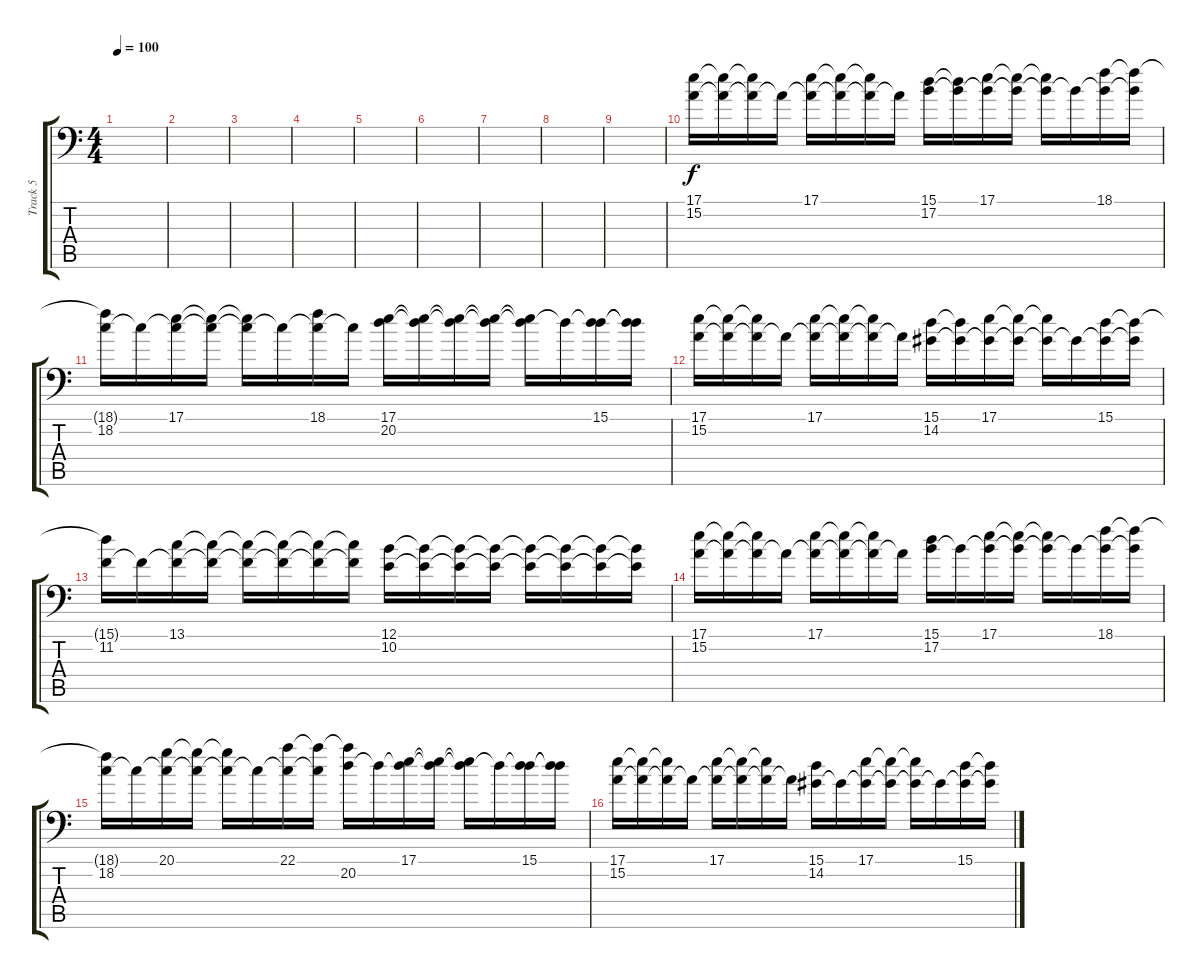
\track ("Track 5" "Track 5") {instrument acousticgrandpiano}
\staff {score tabs}
\tuning (B3 Gb3 D3 A2 E2 A1) {hide}
\ts (4 4)
\tempo 100
\clef f4
\ks c
|
|
|
|
|
|
|
|
|
(17.1 15.2).16 (17.1{t} 15.2{t}).16 (17.1{t} 15.2{t}).16 15.2{t}.16 (17.1 15.2{t}).16 (17.1{t} 15.2{t}).16 (17.1{t} 15.2{t}).16 15.2{t}.16 (15.1 17.2).16 (15.1{t} 17.2{t}).16 (17.1 17.2{t}).16 (17.1{t} 17.2{t}).16 (17.1{t} 17.2{t}).16 17.2{t}.16 (18.1 17.2{t}).16 (18.1{t} 17.2{t}).16 |
(18.1{t} 18.2).16 18.2{t}.16 (17.1 18.2{t}).16 (17.1{t} 18.2{t}).16 (17.1{t} 18.2{t}).16 18.2{t}.16 (18.1 18.2{t}).16 18.2{t}.16 (17.1 20.2).16 (17.1{t} 20.2{t}).16 (17.1{t} 20.2{t}).16 (17.1{t} 20.2{t}).16 (17.1{t} 20.2{t}).16 20.2{t}.16 (15.1 20.2{t}).16 (15.1{t} 20.2{t}).16 |
(17.1 15.2).16 (17.1{t} 15.2{t}).16 (17.1{t} 15.2{t}).16 15.2{t}.16 (17.1 15.2{t}).16 (17.1{t} 15.2{t}).16 (17.1{t} 15.2{t}).16 15.2{t}.16 (15.1 14.2).16 (15.1{t} 14.2{t}).16 (17.1 14.2{t}).16 (17.1{t} 14.2{t}).16 (17.1{t} 14.2{t}).16 14.2{t}.16 (15.1 14.2{t}).16 (15.1{t} 14.2{t}).16 |
(15.1{t} 11.2).16 11.2{t}.16 (13.1 11.2{t}).16 (13.1{t} 11.2{t}).16 (13.1{t} 11.2{t}).16 (13.1{t} 11.2{t}).16 (13.1{t} 11.2{t}).16 (13.1{t} 11.2{t}).16 (12.1 10.2).16 (12.1{t} 10.2{t}).16 (12.1{t} 10.2{t}).16 (12.1{t} 10.2{t}).16 (12.1{t} 10.2{t}).16 (12.1{t} 10.2{t}).16 (12.1{t} 10.2{t}).16 (12.1{t} 10.2{t}).16 |
(17.1 15.2).16 (17.1{t} 15.2{t}).16 (17.1{t} 15.2{t}).16 15.2{t}.16 (17.1 15.2{t}).16 (17.1{t} 15.2{t}).16 (17.1{t} 15.2{t}).16 15.2{t}.16 (15.1 17.2).16 17.2{t}.16 (17.1 17.2{t}).16 (17.1{t} 17.2{t}).16 (17.1{t} 17.2{t}).16 17.2{t}.16 (18.1 17.2{t}).16 (18.1{t} 17.2{t}).16 |
(18.1{t} 18.2).16 18.2{t}.16 (20.1 18.2{t}).16 (20.1{t} 18.2{t}).16 (20.1{t} 18.2{t}).16 18.2{t}.16 (22.1 18.2{t}).16 (22.1{t} 18.2{t}).16 (22.1{t} 20.2).16 20.2{t}.16 (17.1 20.2{t}).16 (17.1{t} 20.2{t}).16 (17.1{t} 20.2{t}).16 20.2{t}.16 (15.1 20.2{t}).16 (15.1{t} 20.2{t}).16 |
(17.1 15.2).16 (17.1{t} 15.2{t}).16 (17.1{t} 15.2{t}).16 15.2{t}.16 (17.1 15.2{t}).16 (17.1{t} 15.2{t}).16 (17.1{t} 15.2{t}).16 15.2{t}.16 (15.1 14.2).16 14.2{t}.16 (17.1 14.2{t}).16 (17.1{t} 14.2{t}).16 (17.1{t} 14.2{t}).16 14.2{t}.16 (15.1 14.2{t}).16 (15.1{t} 14.2{t}).16
